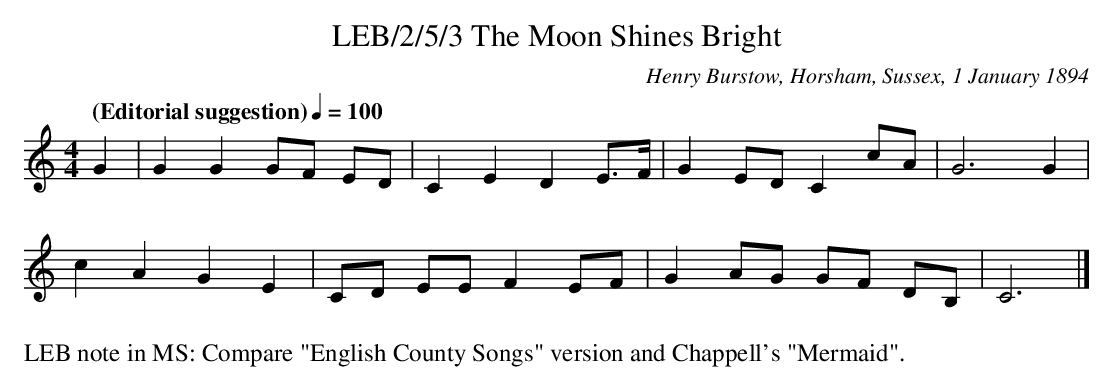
X:1
T:LEB/2/5/3 The Moon Shines Bright
C:Henry Burstow, Horsham, Sussex, 1 January 1894
L:1/8
Q:"(Editorial suggestion)" 1/4=100
M:4/4
K:C
G2 | G2 G2 GF ED | C2 E2 D2 E3/2F/2 | G2 ED C2 cA | G6 G2 |
c2 A2 G2 E2 | CD EE F2 EF | G2 AG GF DB, | C6 |]
